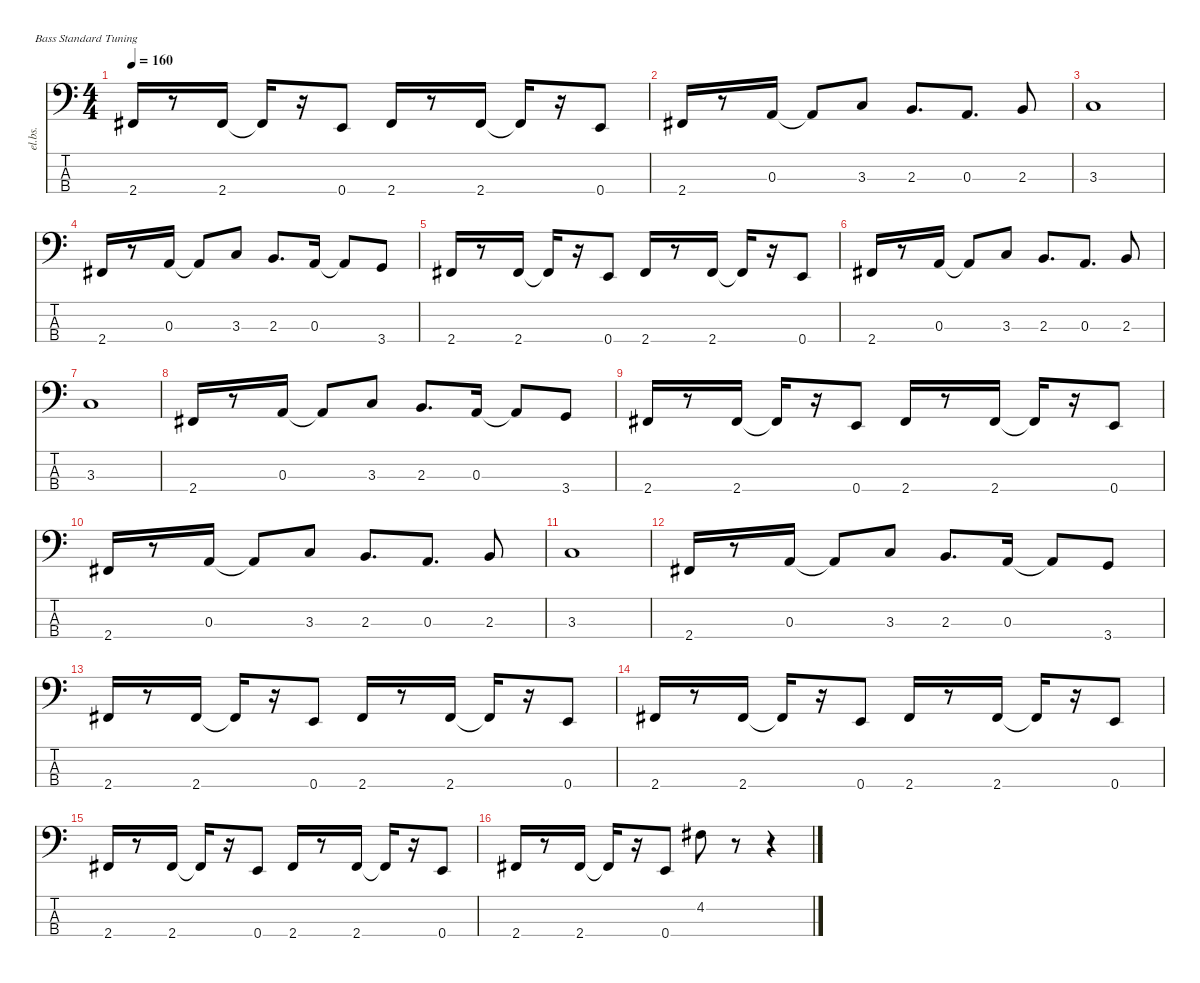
\defaultSystemsLayout 4
\hideDynamics
\bracketExtendMode nobrackets
\track ("Ellefson" "el.bs.") {instrument electricbasspick}
\staff {score tabs}
\tuning (G2 D2 A1 E1)
\ts (4 4)
\tempo 160
\clef f4
\ks c
2.4{acc #}.16{dy f} r.8 2.4{acc #}.16 2.4{t acc #}.16 r.16 0.4.8 2.4{acc #}.16 r.8 2.4{acc #}.16 2.4{t acc #}.16 r.16 0.4.8 |
2.4{acc #}.16 r.8 0.3.16 0.3{t}.8 3.3.8 2.3.8{d} 0.3.8{d} 2.3.8 |
3.3.1 |
2.4{acc #}.16 r.8 0.3.16 0.3{t}.8 3.3.8 2.3.8{d} 0.3.16 0.3{t}.8 3.4.8 |
2.4{acc #}.16 r.8 2.4{acc #}.16 2.4{t acc #}.16 r.16 0.4.8 2.4{acc #}.16 r.8 2.4{acc #}.16 2.4{t acc #}.16 r.16 0.4.8 |
2.4{acc #}.16 r.8 0.3.16 0.3{t}.8 3.3.8 2.3.8{d} 0.3.8{d} 2.3.8 |
3.3.1 |
2.4{acc #}.16 r.8 0.3.16 0.3{t}.8 3.3.8 2.3.8{d} 0.3.16 0.3{t}.8 3.4.8 |
2.4{acc #}.16 r.8 2.4{acc #}.16 2.4{t acc #}.16 r.16 0.4.8 2.4{acc #}.16 r.8 2.4{acc #}.16 2.4{t acc #}.16 r.16 0.4.8 |
2.4{acc #}.16 r.8 0.3.16 0.3{t}.8 3.3.8 2.3.8{d} 0.3.8{d} 2.3.8 |
3.3.1 |
2.4{acc #}.16 r.8 0.3.16 0.3{t}.8 3.3.8 2.3.8{d} 0.3.16 0.3{t}.8 3.4.8 |
2.4{acc #}.16 r.8 2.4{acc #}.16 2.4{t acc #}.16 r.16 0.4.8 2.4{acc #}.16 r.8 2.4{acc #}.16 2.4{t acc #}.16 r.16 0.4.8 |
2.4{acc #}.16 r.8 2.4{acc #}.16 2.4{t acc #}.16 r.16 0.4.8 2.4{acc #}.16 r.8 2.4{acc #}.16 2.4{t acc #}.16 r.16 0.4.8 |
2.4{acc #}.16 r.8 2.4{acc #}.16 2.4{t acc #}.16 r.16 0.4.8 2.4{acc #}.16 r.8 2.4{acc #}.16 2.4{t acc #}.16 r.16 0.4.8 |
2.4{acc #}.16 r.8 2.4{acc #}.16 2.4{t acc #}.16 r.16 0.4.8 4.2{acc #}.8 r.8 r.4
